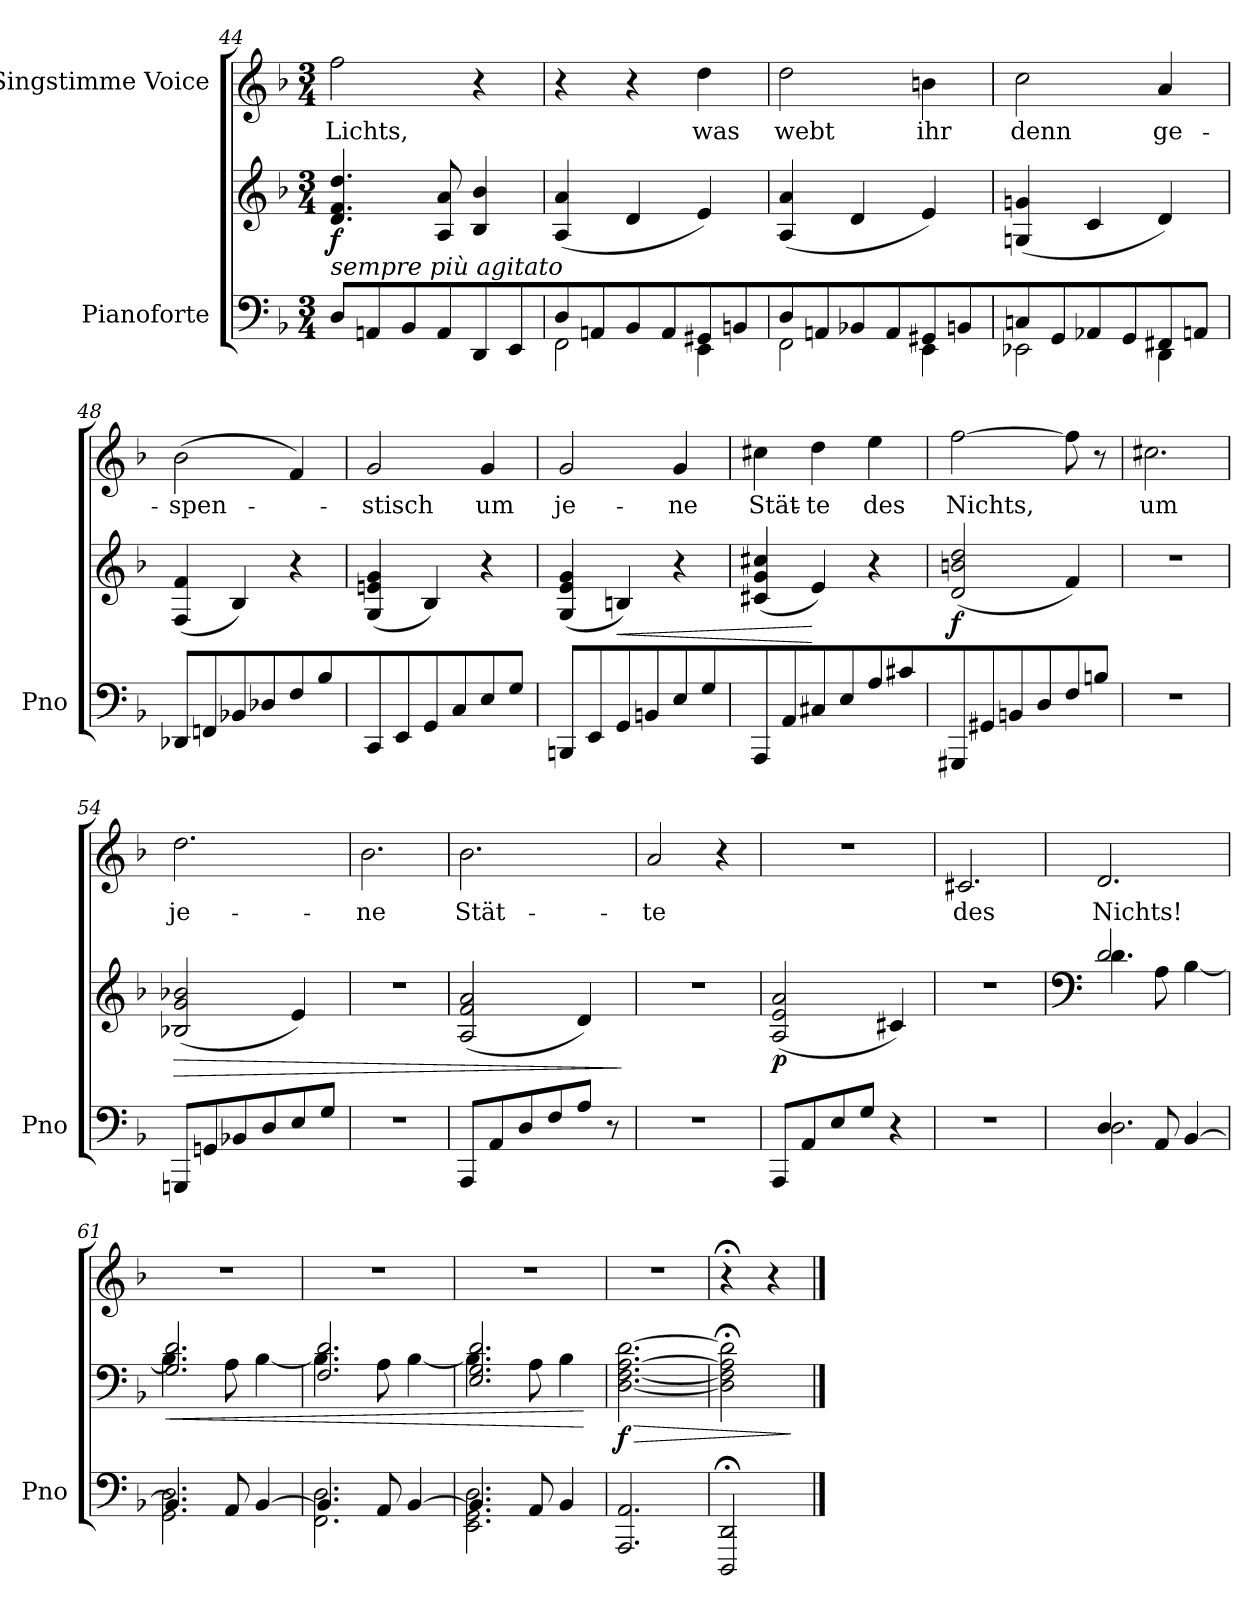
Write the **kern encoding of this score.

**kern	**kern	**dynam	**kern	**text
*part2	*part2	*part2	*part1	*part1
*staff3	*staff2	*staff2/3	*staff1	*staff1
*I"Pianoforte	*	*	*I"Singstimme Voice	*
*I'Pno	*	*	*	*
!!LO:LB:g=z
*clefF4	*clefG2	*	*clefG2	*
*k[b-]	*k[b-]	*	*k[b-]	*
*M3/4	*M3/4	*	*M3/4	*
=44	=44	=44	=44	=44
!	!LO:TX:b:i:t=sempre più agitato	!	!	!
!	!	!LO:DY:b	!	!LO:LY:b
8D/L	4.d/ 4.f/ 4.dd/	f	2ff\	Lichts,
8AAn/	.	.	.	.
8BB-/	.	.	.	.
8AA/	8A/ 8a/	.	.	.
8DD/	4B-/ 4b-/	.	4r	.
8EE/	.	.	.	.
=45	=45	=45	=45	=45
*^	*	*	*	*
8D/	2FF\	(4A/ 4a/	.	4r	.
8AAn/	.	.	.	.	.
8BB-/	.	4d/	.	4r	.
8AA/	.	.	.	.	.
!	!	!	!	!	!LO:LY:b
8GG#X/	4EE\	4e/)	.	4dd\	was
8BBn/	.	.	.	.	.
=46	=46	=46	=46	=46	=46
!	!	!	!	!	!LO:LY:b
8D/	2FF\	(4A/ 4a/	.	2dd\	webt
8AAn/	.	.	.	.	.
8BB-X/	.	4d/	.	.	.
8AA/	.	.	.	.	.
!	!	!	!	!	!LO:LY:b
8GG#X/	4EE\	4e/)	.	4bn\	ihr
8BBn/	.	.	.	.	.
=47	=47	=47	=47	=47	=47
!	!	!	!	!	!LO:LY:b
8Cn/	2EE-X\	(4Gn/ 4gn/	.	2cc\	denn
8GG/	.	.	.	.	.
8AA-X/	.	4c/	.	.	.
8GG/	.	.	.	.	.
!	!	!	!	!	!LO:LY:b
8FF#X/	4DD\	4d/)	.	4a/	ge-
8AAn/J	.	.	.	.	.
*v	*v	*	*	*	*
!!LO:LB:g=z
=48	=48	=48	=48	=48
!	!	!	!	!LO:LY:b
8DD-X/L	(4F/ 4f/	.	(2b-\	-spen-
8FFn/	.	.	.	.
8BB-X/	4B-/)	.	.	.
8D-X/	.	.	.	.
8F/	4r	.	4f/)	.
8B-/	.	.	.	.
=49	=49	=49	=49	=49
!	!	!	!	!LO:LY:b
8CC/	(4G/ 4en/ 4g/	.	2g/	-stisch
8EE/	.	.	.	.
8GG/	4B-/)	.	.	.
8C/	.	.	.	.
!	!	!	!	!LO:LY:b
8E/	4r	.	4g/	um
8G/J	.	.	.	.
!!LO:LB:g=z
=50	=50	=50	=50	=50
!	!	!	!	!LO:LY:b
8BBBn/L	(4G/ 4e/ 4g/	.	2g/	je-
8EE/	.	.	.	.
!	!	!LO:HP:b	!	!
8GG/	4Bn/)	<	.	.
8BBn/	.	.	.	.
!	!	!	!	!LO:LY:b
8E/	4r	.	4g/	-ne
8G/	.	.	.	.
=51	=51	=51	=51	=51
!	!	!	!	!LO:LY:b
8AAA/	(4c#X/ 4g/ 4cc#X/	.	4cc#X\	Stät-
8AA/	.	.	.	.
!	!	!	!	!LO:LY:b
8C#X/	4e/)	[	4dd\	-te
8E/	.	.	.	.
!	!	!	!	!LO:LY:b
8A/	4r	.	4ee\	des
8c#X\	.	.	.	.
=52	=52	=52	=52	=52
!	!	!LO:DY:b	!	!LO:LY:b
8GGG#X/	(2d/ 2bn/ 2dd/	f	[2ff\	Nichts,
8GG#X/	.	.	.	.
8BBn/	.	.	.	.
8D/	.	.	.	.
8F/	4f/)	.	8ff\]	.
8Bn/J	.	.	8r	.
=53	=53	=53	=53	=53
!	!	!	!	!LO:LY:b
2.r	2.r	.	2.cc#X\	um
=54	=54	=54	=54	=54
!	!	!LO:HP:b	!	!LO:LY:b
8GGGn/L	(2B-X/ 2g/ 2b-X/	>	2.dd\	je-
8GGn/	.	.	.	.
8BB-X/	.	.	.	.
8D/	.	.	.	.
8E/	4e/)	.	.	.
8G/J	.	.	.	.
=55	=55	=55	=55	=55
!	!	!	!	!LO:LY:b
2.r	2.r	.	2.b-\	-ne
!!LO:PB:g=z
=56	=56	=56	=56	=56
!	!	!	!	!LO:LY:b
8AAA/L	(2A/ 2f/ 2a/	.	2.b-\	Stät-
8AA/	.	.	.	.
8D/	.	.	.	.
8F/	.	.	.	.
8A/J	4d/)	.	.	.
8r	.	.	.	.
.	.	]	.	.
!!LO:LB:g=z
=57	=57	=57	=57	=57
!	!	!	!	!LO:LY:b
2.r	2.r	.	2a/	te
.	.	.	4r	.
=58	=58	=58	=58	=58
!	!	!LO:DY:b	!	!
8AAA/L	(2A/ 2e/ 2a/	p	2.r	.
8AA/	.	.	.	.
8E/	.	.	.	.
8G/J	.	.	.	.
4r	4c#X/)	.	.	.
=59	=59	=59	=59	=59
!	!	!	!	!LO:LY:b
2.r	2.r	.	2.c#X/	des
=60	=60	=60	=60	=60
*	*clefF4	*	*	*
*^	*^	*	*	*
!	!	!	!	!	!	!LO:LY:b
4.D/	2.D\	2.d/	4.d\	.	2.d/	Nichts!
8AA/	.	.	8A\	.	.	.
[<4BB-/	.	.	[<4B-\	.	.	.
=61	=61	=61	=61	=61	=61	=61
!	!	!	!	!LO:HP:b	!	!
4.BB-/]	2.GG\ 2.D\	2.G/ 2.d/	4.B-\]	<	2.r	.
8AA/	.	.	8A\	.	.	.
[<4BB-/	.	.	[>4B-\	.	.	.
=62	=62	=62	=62	=62	=62	=62
4.BB-/]	2.FF\ 2.D\	2.F/ 2.d/	4.B-\]	.	2.r	.
8AA/	.	.	8A\	.	.	.
[<4BB-/	.	.	[>4B-\	.	.	.
=63	=63	=63	=63	=63	=63	=63
4.BB-/]	2.EE\ 2.GG\ 2.D\	2.E/ 2.G/ 2.d/	4.B-\]	.	2.r	.
8AA/	.	.	8A\	.	.	.
4BB-/	.	.	4B-\	.	.	.
*v	*v	*	*	*	*	*
*	*v	*v	*	*	*
.	.	[	.	.
=64	=64	=64	=64	=64
!	!	!LO:HP:b	!	!
!	!	!LO:DY:n=1:b	!	!
2.AAA/ 2.AA/	[2.D\ [<2.F\ [2.A\ [2.d\	> f	2.r	.
=65	=65	=65	=65	=65
2DDD/;< 2DD/;<	2D\];< 2F\];< 2A\];< 2d\];<	.	4r;<	.
.	.	.	4r	.
.	.	]	.	.
==	==	==	==	==
*-	*-	*-	*-	*-
